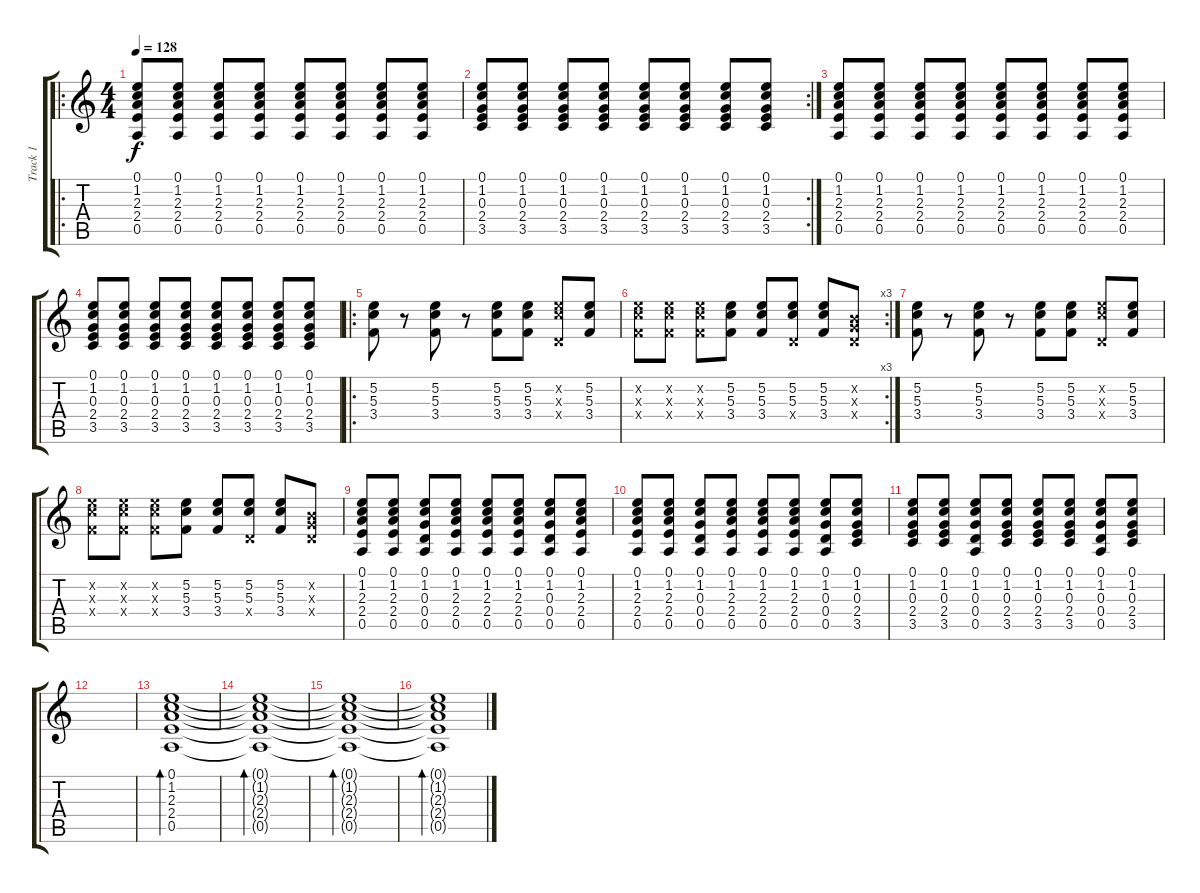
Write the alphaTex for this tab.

\track ("Track 1" "Track 1") {instrument electricguitarclean}
\staff {score tabs}
\tuning (E4 B3 G3 D3 A2 E2) {hide}
\ro
\ts (4 4)
\tempo 128
\clef g2
\ks c
(0.1 1.2 2.3 2.4 0.5).8{dy f} (0.1 1.2 2.3 2.4 0.5).8 (0.1 1.2 2.3 2.4 0.5).8 (0.1 1.2 2.3 2.4 0.5).8 (0.1 1.2 2.3 2.4 0.5).8 (0.1 1.2 2.3 2.4 0.5).8 (0.1 1.2 2.3 2.4 0.5).8 (0.1 1.2 2.3 2.4 0.5).8 |
\rc 2
(0.1 1.2 0.3 2.4 3.5).8 (0.1 1.2 0.3 2.4 3.5).8 (0.1 1.2 0.3 2.4 3.5).8 (0.1 1.2 0.3 2.4 3.5).8 (0.1 1.2 0.3 2.4 3.5).8 (0.1 1.2 0.3 2.4 3.5).8 (0.1 1.2 0.3 2.4 3.5).8 (0.1 1.2 0.3 2.4 3.5).8 |
(0.1 1.2 2.3 2.4 0.5).8 (0.1 1.2 2.3 2.4 0.5).8 (0.1 1.2 2.3 2.4 0.5).8 (0.1 1.2 2.3 2.4 0.5).8 (0.1 1.2 2.3 2.4 0.5).8 (0.1 1.2 2.3 2.4 0.5).8 (0.1 1.2 2.3 2.4 0.5).8 (0.1 1.2 2.3 2.4 0.5).8 |
(0.1 1.2 0.3 2.4 3.5).8 (0.1 1.2 0.3 2.4 3.5).8 (0.1 1.2 0.3 2.4 3.5).8 (0.1 1.2 0.3 2.4 3.5).8 (0.1 1.2 0.3 2.4 3.5).8 (0.1 1.2 0.3 2.4 3.5).8 (0.1 1.2 0.3 2.4 3.5).8 (0.1 1.2 0.3 2.4 3.5).8 |
\ro
(5.2 5.3 3.4).8 r.8 (5.2 5.3 3.4).8 r.8 (5.2 5.3 3.4).8 (5.2 5.3 3.4).8 (5.2{x} 5.3{x} 0.4{x}).8 (5.2 5.3 3.4).8 |
\rc 3
(5.2{x} 5.3{x} 3.4{x}).8 (5.2{x} 5.3{x} 3.4{x}).8 (5.2{x} 5.3{x} 3.4{x}).8 (5.2 5.3 3.4).8 (5.2 5.3 3.4).8 (5.2 5.3 0.4{x}).8 (5.2 5.3 3.4).8 (0.2{x} 0.3{x} 0.4{x}).8 |
(5.2 5.3 3.4).8 r.8 (5.2 5.3 3.4).8 r.8 (5.2 5.3 3.4).8 (5.2 5.3 3.4).8 (5.2{x} 5.3{x} 0.4{x}).8 (5.2 5.3 3.4).8 |
(5.2{x} 5.3{x} 3.4{x}).8 (5.2{x} 5.3{x} 3.4{x}).8 (5.2{x} 5.3{x} 3.4{x}).8 (5.2 5.3 3.4).8 (5.2 5.3 3.4).8 (5.2 5.3 0.4{x}).8 (5.2 5.3 3.4).8 (0.2{x} 0.3{x} 0.4{x}).8 |
(0.1 1.2 2.3 2.4 0.5).8 (0.1 1.2 2.3 2.4 0.5).8 (0.1 1.2 0.3 0.4 0.5).8 (0.1 1.2 2.3 2.4 0.5).8 (0.1 1.2 2.3 2.4 0.5).8 (0.1 1.2 2.3 2.4 0.5).8 (0.1 1.2 0.3 0.4 0.5).8 (0.1 1.2 2.3 2.4 0.5).8 |
(0.1 1.2 2.3 2.4 0.5).8 (0.1 1.2 2.3 2.4 0.5).8 (0.1 1.2 0.3 0.4 0.5).8 (0.1 1.2 2.3 2.4 0.5).8 (0.1 1.2 2.3 2.4 0.5).8 (0.1 1.2 2.3 2.4 0.5).8 (0.1 1.2 0.3 0.4 0.5).8 (0.1 1.2 0.3 2.4 3.5).8 |
(0.1 1.2 0.3 2.4 3.5).8 (0.1 1.2 0.3 2.4 3.5).8 (0.1 1.2 0.3 0.4 0.5).8 (0.1 1.2 0.3 2.4 3.5).8 (0.1 1.2 0.3 2.4 3.5).8 (0.1 1.2 0.3 2.4 3.5).8 (0.1 1.2 0.3 0.4 0.5).8 (0.1 1.2 0.3 2.4 3.5).8 |
|
(0.1 1.2 2.3 2.4 0.5).1{bd 480} |
(0.1{t} 1.2{t} 2.3{t} 2.4{t} 0.5{t}).1{bd 480} |
(0.1{t} 1.2{t} 2.3{t} 2.4{t} 0.5{t}).1{bd 480} |
(0.1{t} 1.2{t} 2.3{t} 2.4{t} 0.5{t}).1{bd 480}
